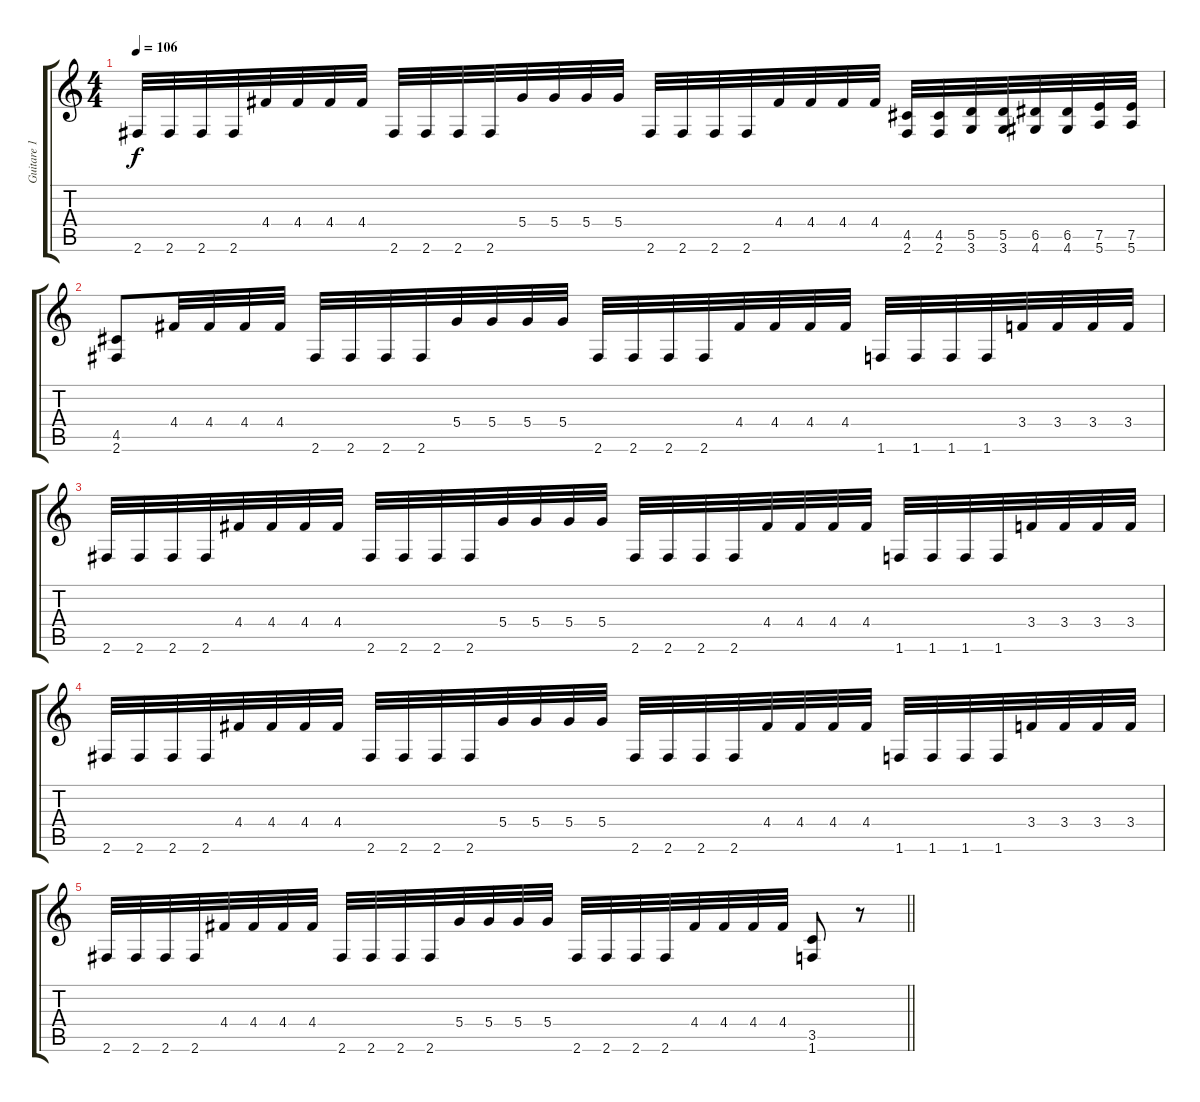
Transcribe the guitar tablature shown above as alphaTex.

\track ("Guitare 1" "Guitare 1") {instrument distortionguitar}
\staff {score tabs}
\tuning (D4 A3 G3 D3 A2 E2) {hide}
\ts (4 4)
\tempo 106
\clef g2
\ks c
2.6.32{dy f} 2.6.32 2.6.32 2.6.32 4.4.32 4.4.32 4.4.32 4.4.32 2.6.32 2.6.32 2.6.32 2.6.32 5.4.32 5.4.32 5.4.32 5.4.32 2.6.32 2.6.32 2.6.32 2.6.32 4.4.32 4.4.32 4.4.32 4.4.32 (4.5 2.6).32 (4.5 2.6).32 (5.5 3.6).32 (5.5 3.6).32 (6.5 4.6).32 (6.5 4.6).32 (7.5 5.6).32 (7.5 5.6).32 |
(4.5 2.6).8 4.4.32 4.4.32 4.4.32 4.4.32 2.6.32 2.6.32 2.6.32 2.6.32 5.4.32 5.4.32 5.4.32 5.4.32 2.6.32 2.6.32 2.6.32 2.6.32 4.4.32 4.4.32 4.4.32 4.4.32 1.6.32 1.6.32 1.6.32 1.6.32 3.4.32 3.4.32 3.4.32 3.4.32 |
2.6.32 2.6.32 2.6.32 2.6.32 4.4.32 4.4.32 4.4.32 4.4.32 2.6.32 2.6.32 2.6.32 2.6.32 5.4.32 5.4.32 5.4.32 5.4.32 2.6.32 2.6.32 2.6.32 2.6.32 4.4.32 4.4.32 4.4.32 4.4.32 1.6.32 1.6.32 1.6.32 1.6.32 3.4.32 3.4.32 3.4.32 3.4.32 |
2.6.32 2.6.32 2.6.32 2.6.32 4.4.32 4.4.32 4.4.32 4.4.32 2.6.32 2.6.32 2.6.32 2.6.32 5.4.32 5.4.32 5.4.32 5.4.32 2.6.32 2.6.32 2.6.32 2.6.32 4.4.32 4.4.32 4.4.32 4.4.32 1.6.32 1.6.32 1.6.32 1.6.32 3.4.32 3.4.32 3.4.32 3.4.32 |
\barLineRight lightlight
2.6.32 2.6.32 2.6.32 2.6.32 4.4.32 4.4.32 4.4.32 4.4.32 2.6.32 2.6.32 2.6.32 2.6.32 5.4.32 5.4.32 5.4.32 5.4.32 2.6.32 2.6.32 2.6.32 2.6.32 4.4.32 4.4.32 4.4.32 4.4.32 (3.5 1.6).8 r.8
